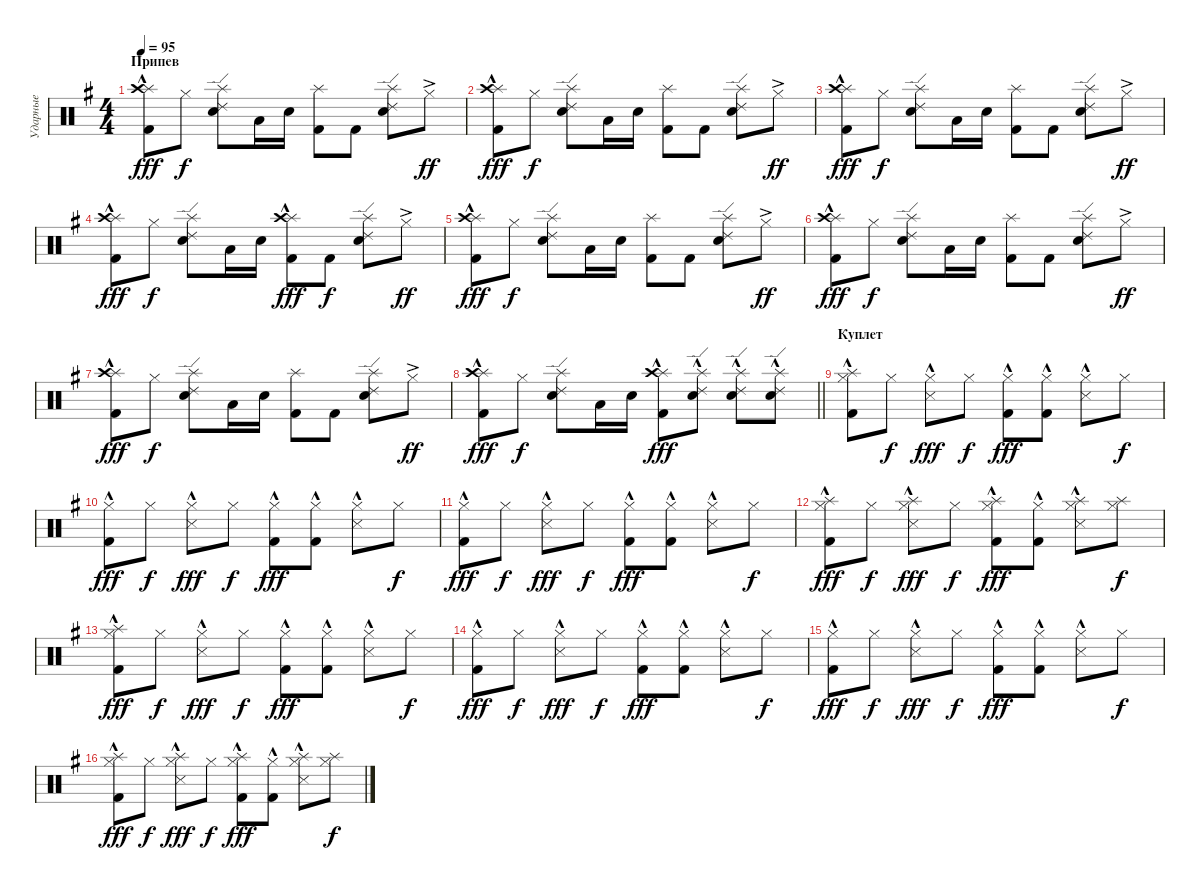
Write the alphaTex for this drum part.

\track ("Ударные" "Ударные") {instrument percussion}
\staff {score}
\articulation defaults
\ts (4 4)
\section ("" "Припев")
\tempo 95
\clef neutral
\ks eminor
("Splash (hit)" "Crash high (hit)"{hac} "Kick (hit) 2").8{dy fff} "Hi-Hat (closed)".8{dy f} ("Splash (hit)" "Snare (hit) 2" "Ride (edge) 2").8 "Low Floor Tom (hit)".16 "Electric Snare (hit)".16 ("Splash (hit)" "Kick (hit) 2").8 "Kick (hit) 2".8 ("Splash (hit)" "Snare (hit) 2" "Ride (edge) 2").8 "Hi-Hat (closed)"{ac}.8{dy ff} |
("Splash (hit)" "Crash high (hit)"{hac} "Kick (hit) 2").8{dy fff} "Hi-Hat (closed)".8{dy f} ("Splash (hit)" "Snare (hit) 2" "Ride (edge) 2").8 "Low Floor Tom (hit)".16 "Electric Snare (hit)".16 ("Splash (hit)" "Kick (hit) 2").8 "Kick (hit) 2".8 ("Splash (hit)" "Snare (hit) 2" "Ride (edge) 2").8 "Hi-Hat (closed)"{ac}.8{dy ff} |
("Splash (hit)" "Crash high (hit)"{hac} "Kick (hit) 2").8{dy fff} "Hi-Hat (closed)".8{dy f} ("Splash (hit)" "Snare (hit) 2" "Ride (edge) 2").8 "Low Floor Tom (hit)".16 "Electric Snare (hit)".16 ("Splash (hit)" "Kick (hit) 2").8 "Kick (hit) 2".8 ("Splash (hit)" "Snare (hit) 2" "Ride (edge) 2").8 "Hi-Hat (closed)"{ac}.8{dy ff} |
("Splash (hit)" "Crash high (hit)"{hac} "Kick (hit) 2").8{dy fff} "Hi-Hat (closed)".8{dy f} ("Splash (hit)" "Snare (hit) 2" "Ride (edge) 2").8 "Low Floor Tom (hit)".16 "Electric Snare (hit)".16 ("Splash (hit)" "Crash high (hit)"{hac} "Kick (hit) 2").8{dy fff} "Kick (hit) 2".8{dy f} ("Splash (hit)" "Snare (hit) 2" "Ride (edge) 2").8 "Hi-Hat (closed)"{ac}.8{dy ff} |
("Splash (hit)" "Crash high (hit)"{hac} "Kick (hit) 2").8{dy fff} "Hi-Hat (closed)".8{dy f} ("Splash (hit)" "Snare (hit) 2" "Ride (edge) 2").8 "Low Floor Tom (hit)".16 "Electric Snare (hit)".16 ("Splash (hit)" "Kick (hit) 2").8 "Kick (hit) 2".8 ("Splash (hit)" "Snare (hit) 2" "Ride (edge) 2").8 "Hi-Hat (closed)"{ac}.8{dy ff} |
("Splash (hit)" "Crash high (hit)"{hac} "Kick (hit) 2").8{dy fff} "Hi-Hat (closed)".8{dy f} ("Splash (hit)" "Snare (hit) 2" "Ride (edge) 2").8 "Low Floor Tom (hit)".16 "Electric Snare (hit)".16 ("Splash (hit)" "Kick (hit) 2").8 "Kick (hit) 2".8 ("Splash (hit)" "Snare (hit) 2" "Ride (edge) 2").8 "Hi-Hat (closed)"{ac}.8{dy ff} |
("Splash (hit)" "Crash high (hit)"{hac} "Kick (hit) 2").8{dy fff} "Hi-Hat (closed)".8{dy f} ("Splash (hit)" "Snare (hit) 2" "Ride (edge) 2").8 "Low Floor Tom (hit)".16 "Electric Snare (hit)".16 ("Splash (hit)" "Kick (hit) 2").8 "Kick (hit) 2".8 ("Splash (hit)" "Snare (hit) 2" "Ride (edge) 2").8 "Hi-Hat (closed)"{ac}.8{dy ff} |
\barLineRight lightlight
("Splash (hit)" "Crash high (hit)"{hac} "Kick (hit) 2").8{dy fff} "Hi-Hat (closed)".8{dy f} ("Splash (hit)" "Snare (hit) 2" "Ride (edge) 2").8 "Low Floor Tom (hit)".16 "Electric Snare (hit)".16 ("Splash (hit)" "Crash high (hit)"{hac} "Kick (hit) 2").8{dy fff} ("Splash (hit)" "Snare (hit) 2"{hac} "Ride (edge) 2").8 ("Splash (hit)" "Snare (hit) 2"{hac} "Ride (edge) 2").8 ("Splash (hit)" "Snare (hit) 2"{hac} "Ride (edge) 2").8 |
\section ("" "Куплет")
("Splash (hit)" "Hi-Hat (closed)" "Kick (hit) 2"{hac}).8 "Hi-Hat (closed)".8{dy f} ("Hi-Hat (closed)" "Snare (side stick) 3"{hac}).8{dy fff} "Hi-Hat (closed)".8{dy f} ("Hi-Hat (closed)" "Kick (hit) 2"{hac}).8{dy fff} ("Hi-Hat (closed)" "Kick (hit) 2"{hac}).8 ("Hi-Hat (closed)" "Snare (side stick) 3"{hac}).8 "Hi-Hat (closed)".8{dy f} |
("Hi-Hat (closed)" "Kick (hit) 2"{hac}).8{dy fff} "Hi-Hat (closed)".8{dy f} ("Hi-Hat (closed)" "Snare (side stick) 3"{hac}).8{dy fff} "Hi-Hat (closed)".8{dy f} ("Hi-Hat (closed)" "Kick (hit) 2"{hac}).8{dy fff} ("Hi-Hat (closed)" "Kick (hit) 2"{hac}).8 ("Hi-Hat (closed)" "Snare (side stick) 3"{hac}).8 "Hi-Hat (closed)".8{dy f} |
("Hi-Hat (closed)" "Kick (hit) 2"{hac}).8{dy fff} "Hi-Hat (closed)".8{dy f} ("Hi-Hat (closed)" "Snare (side stick) 3"{hac}).8{dy fff} "Hi-Hat (closed)".8{dy f} ("Hi-Hat (closed)" "Kick (hit) 2"{hac}).8{dy fff} ("Hi-Hat (closed)" "Kick (hit) 2"{hac}).8 ("Hi-Hat (closed)" "Snare (side stick) 3"{hac}).8 "Hi-Hat (closed)".8{dy f} |
("Splash (hit)" "Hi-Hat (closed)" "Kick (hit) 2"{hac}).8{dy fff} "Hi-Hat (closed)".8{dy f} ("Splash (hit)" "Hi-Hat (closed)" "Snare (side stick) 3"{hac}).8{dy fff} "Hi-Hat (closed)".8{dy f} ("Splash (hit)" "Hi-Hat (closed)" "Kick (hit) 2"{hac}).8{dy fff} ("Hi-Hat (closed)" "Kick (hit) 2"{hac}).8 ("Splash (hit)" "Hi-Hat (closed)" "Snare (side stick) 3"{hac}).8 ("Splash (hit)" "Hi-Hat (closed)").8{dy f} |
("Splash (hit)" "Hi-Hat (closed)" "Kick (hit) 2"{hac}).8{dy fff} "Hi-Hat (closed)".8{dy f} ("Hi-Hat (closed)" "Snare (side stick) 3"{hac}).8{dy fff} "Hi-Hat (closed)".8{dy f} ("Hi-Hat (closed)" "Kick (hit) 2"{hac}).8{dy fff} ("Hi-Hat (closed)" "Kick (hit) 2"{hac}).8 ("Hi-Hat (closed)" "Snare (side stick) 3"{hac}).8 "Hi-Hat (closed)".8{dy f} |
("Hi-Hat (closed)" "Kick (hit) 2"{hac}).8{dy fff} "Hi-Hat (closed)".8{dy f} ("Hi-Hat (closed)" "Snare (side stick) 3"{hac}).8{dy fff} "Hi-Hat (closed)".8{dy f} ("Hi-Hat (closed)" "Kick (hit) 2"{hac}).8{dy fff} ("Hi-Hat (closed)" "Kick (hit) 2"{hac}).8 ("Hi-Hat (closed)" "Snare (side stick) 3"{hac}).8 "Hi-Hat (closed)".8{dy f} |
("Hi-Hat (closed)" "Kick (hit) 2"{hac}).8{dy fff} "Hi-Hat (closed)".8{dy f} ("Hi-Hat (closed)" "Snare (side stick) 3"{hac}).8{dy fff} "Hi-Hat (closed)".8{dy f} ("Hi-Hat (closed)" "Kick (hit) 2"{hac}).8{dy fff} ("Hi-Hat (closed)" "Kick (hit) 2"{hac}).8 ("Hi-Hat (closed)" "Snare (side stick) 3"{hac}).8 "Hi-Hat (closed)".8{dy f} |
("Splash (hit)" "Hi-Hat (closed)" "Kick (hit) 2"{hac}).8{dy fff} "Hi-Hat (closed)".8{dy f} ("Splash (hit)" "Hi-Hat (closed)" "Snare (side stick) 3"{hac}).8{dy fff} "Hi-Hat (closed)".8{dy f} ("Splash (hit)" "Hi-Hat (closed)" "Kick (hit) 2"{hac}).8{dy fff} ("Hi-Hat (closed)" "Kick (hit) 2"{hac}).8 ("Splash (hit)" "Hi-Hat (closed)" "Snare (side stick) 3"{hac}).8 ("Splash (hit)" "Hi-Hat (closed)").8{dy f}
